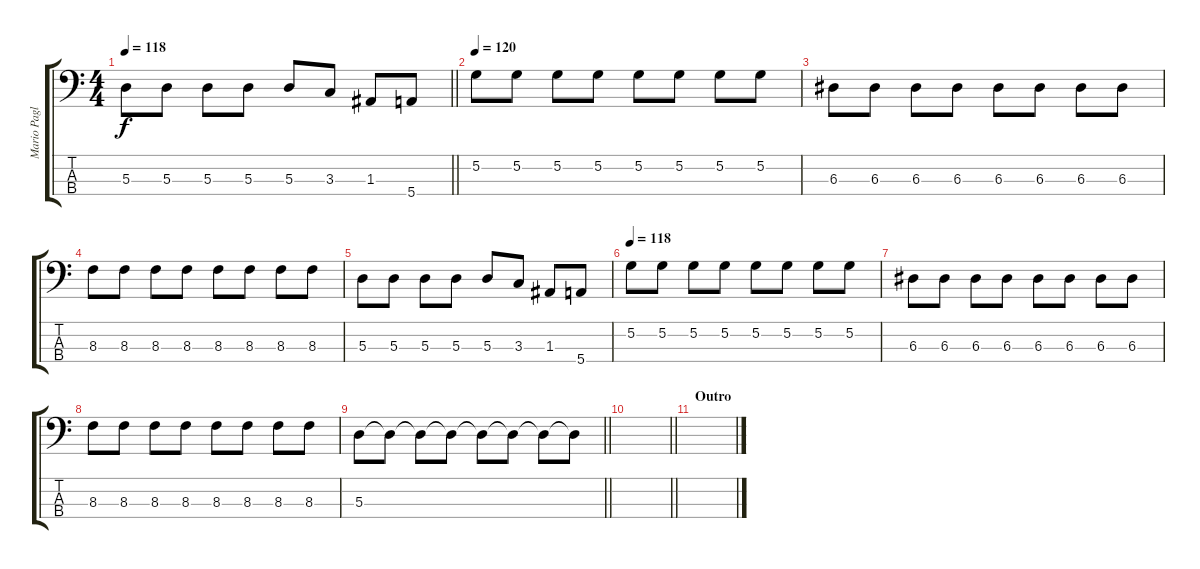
\track ("Mario Pagliarulo (Bass)" "Mario Pagl") {instrument electricbassfinger}
\staff {score tabs}
\tuning (G2 D2 A1 E1) {hide}
\ts (4 4)
\tempo 118
\clef f4
\barLineRight lightlight
\ks c
5.3.8{dy f} 5.3.8 5.3.8 5.3.8 5.3.8 3.3.8 1.3.8 5.4.8 |
\tempo 114
\tempo 120
5.2.8 5.2.8 5.2.8 5.2.8 5.2.8 5.2.8 5.2.8 5.2.8 |
6.3.8 6.3.8 6.3.8 6.3.8 6.3.8 6.3.8 6.3.8 6.3.8 |
8.3.8 8.3.8 8.3.8 8.3.8 8.3.8 8.3.8 8.3.8 8.3.8 |
5.3.8 5.3.8 5.3.8 5.3.8 5.3.8 3.3.8 1.3.8 5.4.8 |
\tempo 118
5.2.8 5.2.8 5.2.8 5.2.8 5.2.8 5.2.8 5.2.8 5.2.8 |
6.3.8 6.3.8 6.3.8 6.3.8 6.3.8 6.3.8 6.3.8 6.3.8 |
8.3.8 8.3.8 8.3.8 8.3.8 8.3.8 8.3.8 8.3.8 8.3.8 |
\barLineRight lightlight
5.3.8 5.3{t}.8 5.3{t}.8 5.3{t}.8 5.3{t}.8 5.3{t}.8 5.3{t}.8 5.3{t}.8 |
\barLineRight lightlight
|
\section ("" "Outro")
